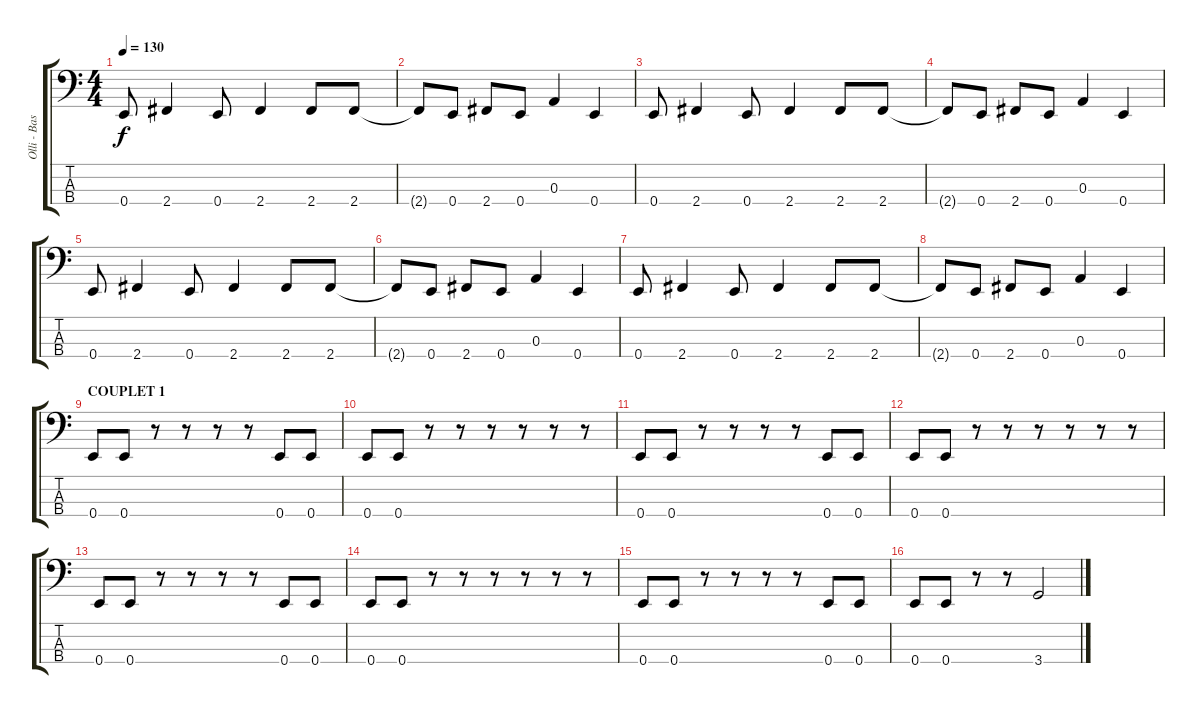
\track ("Olli - Bass" "Olli - Bas") {instrument electricbasspick}
\staff {score tabs}
\tuning (G2 D2 A1 E1) {hide}
\ts (4 4)
\tempo 130
\clef f4
\ks c
0.4.8{dy f} 2.4.4 0.4.8 2.4.4 2.4.8 2.4.8 |
2.4{t}.8 0.4.8 2.4.8 0.4.8 0.3.4 0.4.4 |
0.4.8 2.4.4 0.4.8 2.4.4 2.4.8 2.4.8 |
2.4{t}.8 0.4.8 2.4.8 0.4.8 0.3.4 0.4.4 |
0.4.8 2.4.4 0.4.8 2.4.4 2.4.8 2.4.8 |
2.4{t}.8 0.4.8 2.4.8 0.4.8 0.3.4 0.4.4 |
0.4.8 2.4.4 0.4.8 2.4.4 2.4.8 2.4.8 |
2.4{t}.8 0.4.8 2.4.8 0.4.8 0.3.4 0.4.4 |
\section ("" "COUPLET 1")
0.4.8 0.4.8 r.8 r.8 r.8 r.8 0.4.8 0.4.8 |
0.4.8 0.4.8 r.8 r.8 r.8 r.8 r.8 r.8 |
0.4.8 0.4.8 r.8 r.8 r.8 r.8 0.4.8 0.4.8 |
0.4.8 0.4.8 r.8 r.8 r.8 r.8 r.8 r.8 |
0.4.8 0.4.8 r.8 r.8 r.8 r.8 0.4.8 0.4.8 |
0.4.8 0.4.8 r.8 r.8 r.8 r.8 r.8 r.8 |
0.4.8 0.4.8 r.8 r.8 r.8 r.8 0.4.8 0.4.8 |
0.4.8 0.4.8 r.8 r.8 3.4.2
